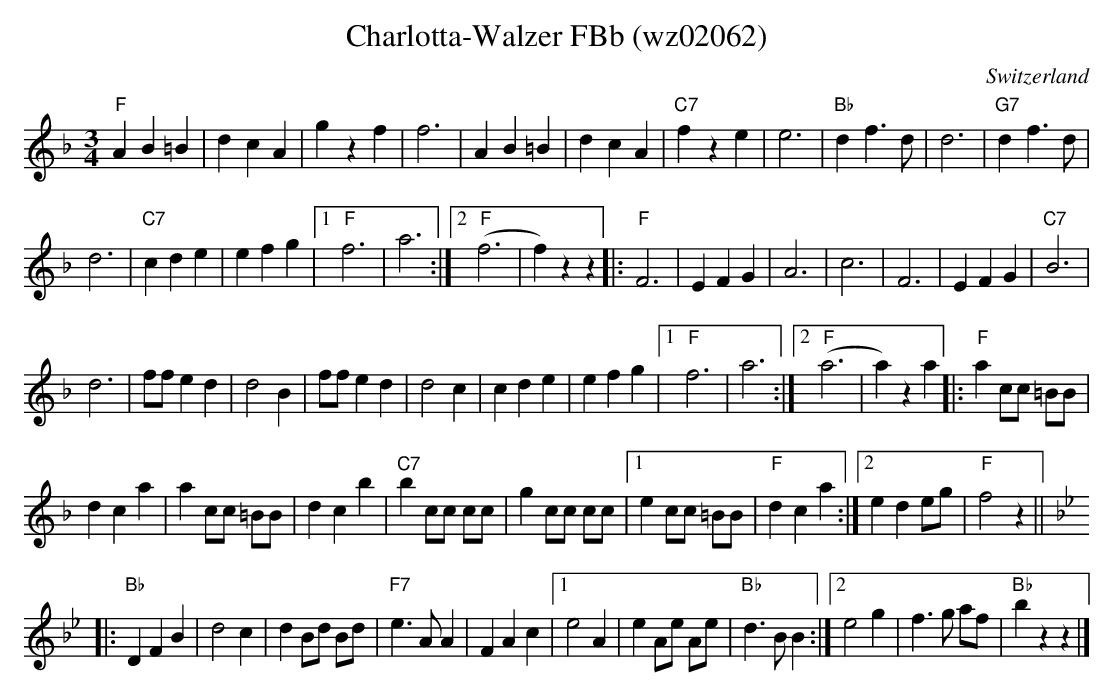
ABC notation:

X:1
T:Charlotta-Walzer FBb (wz02062)
O:Switzerland
M:3/4
L:1/4
K:F major
"F"AB=B | dcA | gzf | f3 | AB=B | dcA | "C7"fze | e3 | "Bb"df>d | d3 | "G7"df>d |
d3 | "C7"cde | efg |1 "F"f3 | a3 :|2 ("F"f3 | f)zz |: "F"F3 |  EFG | A3 | c3 | F3 | EFG | "C7"B3 |
d3 | f/f/ ed | d2B | f/f/ ed | d2c | cde | efg |1 "F"f3 | a3 :|2 ("F"a3 | a)za |: "F"a c/c/ =B/B/ |
dca | a c/c/ =B/B/ | dcb | "C7"bc/c/ c/c/ | gc/c/ c/c/ |1 ec/c/ =B/B/ | "F"dca :|2 ed e/g/ | "F"f2z || [K:Bb]
|: "Bb"DFB | d2c | d B/d/ B/d/ | "F7"e>A A | FAc |1 e2A | e A/e/ A/e/ | "Bb"d>BB :|2 e2g | f>g a/f/ | "Bb"bzz |]
